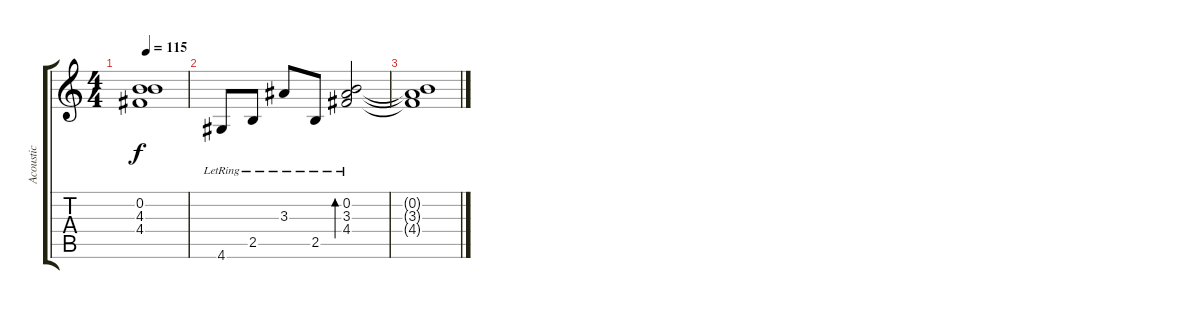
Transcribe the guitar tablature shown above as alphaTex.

\track ("Acoustic" "Acoustic") {instrument acousticguitarsteel}
\staff {score tabs}
\tuning (E4 B3 G3 D3 A2 E2) {hide}
\ts (4 4)
\tempo 115
\clef g2
\ks c
(0.2{t} 4.3{t} 4.4{t}).1{dy f} |
4.6{lr}.8 2.5{lr}.8 3.3{lr}.8 2.5{lr}.8 (0.2{lr} 3.3{lr} 4.4).2{bd 240} |
(0.2{t} 3.3{t} 4.4{t}).1
